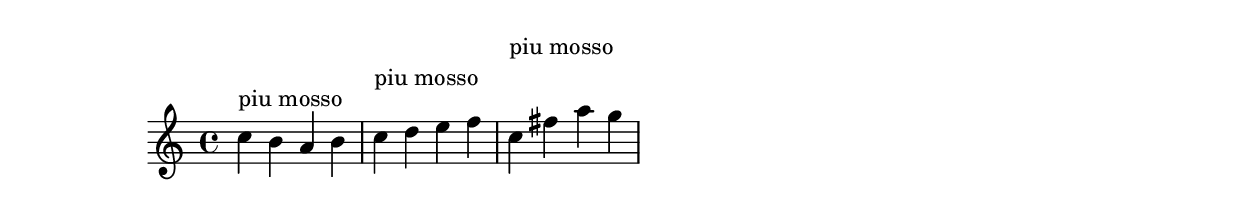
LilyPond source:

padText =
#(define-music-function
     (parser location padding)
     (number?)
   #{
     \once \override TextScript.padding = #padding
   #})

\relative c'' {
  c4^"piu mosso" b a b |
  \padText #3
  c4^"piu mosso" d e f |
  \padText #6
  c4^"piu mosso" fis a g |
}
